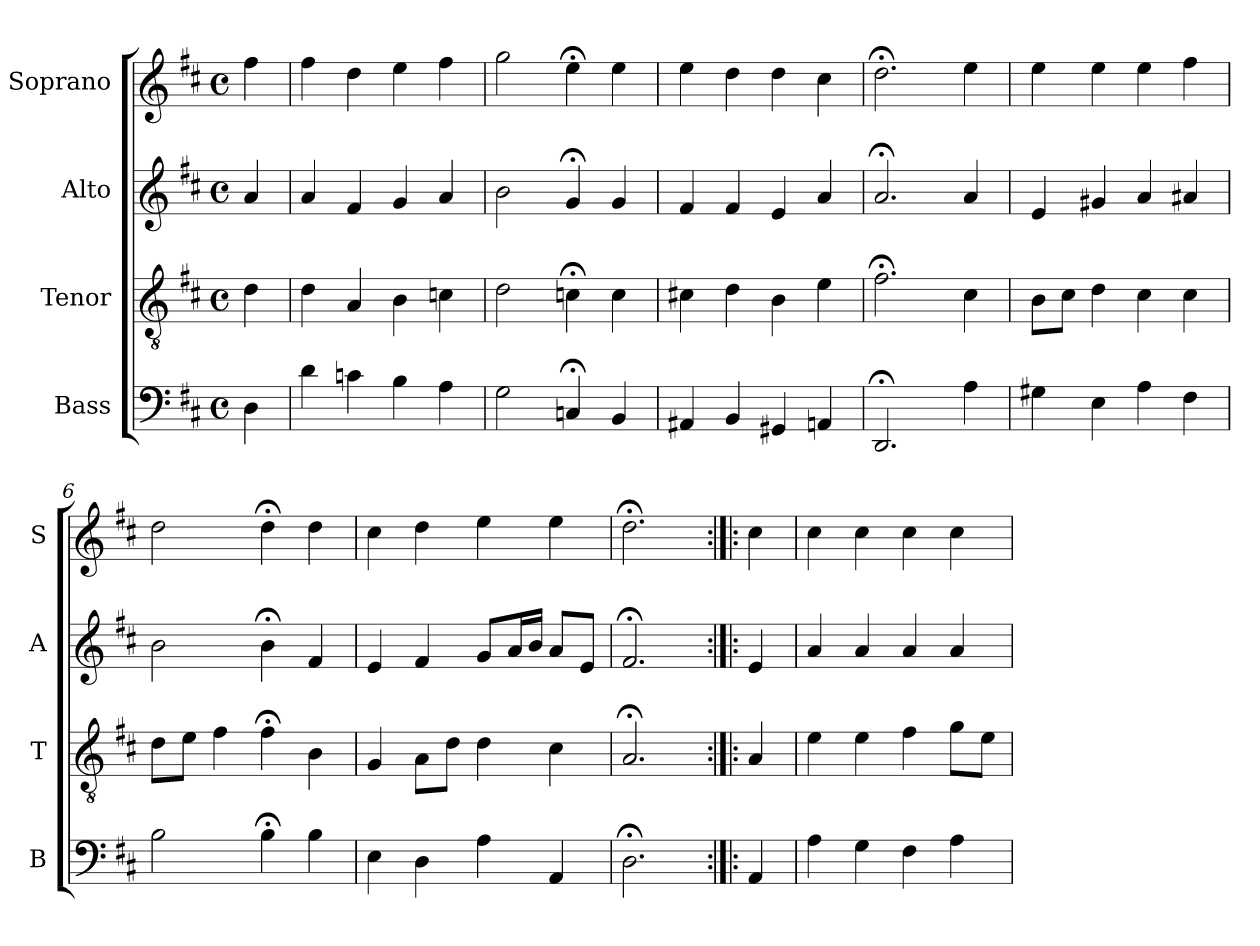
**kern	**kern	**kern	**kern
*part4	*part3	*part2	*part1
*staff4	*staff3	*staff2	*staff1
*I"Bass	*I"Tenor	*I"Alto	*I"Soprano
*I'B	*I'T	*I'A	*I'S
*clefF4	*clefGv2	*clefG2	*clefG2
*k[f#c#]	*k[f#c#]	*k[f#c#]	*k[f#c#]
*D:	*D:	*D:	*D:
*M4/4	*M4/4	*M4/4	*M4/4
*met(c)	*met(c)	*met(c)	*met(c)
*MM100	*MM100	*MM100	*MM100
=	=	=	=
4D	4d	4a	4ff#
=1	=1	=1	=1
4d	4d	4a	4ff#
4cni	4Ai	4f#i	4ddi
4B	4B	4g	4ee
4A	4cn	4a	4ff#
=2	=2	=2	=2
2G	2d	2b	2gg
4Cn;<	4cn;<	4g;<	4ee;<
4BB	4c	4g	4ee
=3	=3	=3	=3
4AA#X	4c#X	4f#	4ee
4BB	4d	4f#	4dd
4GG#X	4B	4e	4dd
4AAn	4e	4a	4cc#
=4	=4	=4	=4
2.DD;<	2.f#;<	2.a;<	2.dd;<
4A	4c#	4a	4ee
=5	=5	=5	=5
4G#X	8BL	4e	4ee
.	8c#J	.	.
4E	4d	4g#X	4ee
4A	4c#	4a	4ee
4F#	4c#	4a#X	4ff#
=6	=6	=6	=6
2B	8dL	2b	2dd
.	8eJ	.	.
.	4f#	.	.
4B;<	4f#;<	4b;<	4dd;<
4B	4B	4f#	4dd
=7	=7	=7	=7
4E	4G	4e	4cc#
4D	8AL	4f#	4dd
.	8dJ	.	.
4A	4d	8gL	4ee
.	.	16aL	.
.	.	16bJJ	.
4AA	4c#	8aL	4ee
.	.	8eJ	.
=8	=8	=8	=8
2.D;<	2.A;<	2.f#;<	2.dd;<
=:|!|:	=:|!|:	=:|!|:	=:|!|:
4AA	4A	4e	4cc#
=9	=9	=9	=9
4A	4e	4a	4cc#
4G	4e	4a	4cc#
4F#	4f#	4a	4cc#
4A	8gL	4a	4cc#
.	8eJ	.	.
=	=	=	=
*-	*-	*-	*-
